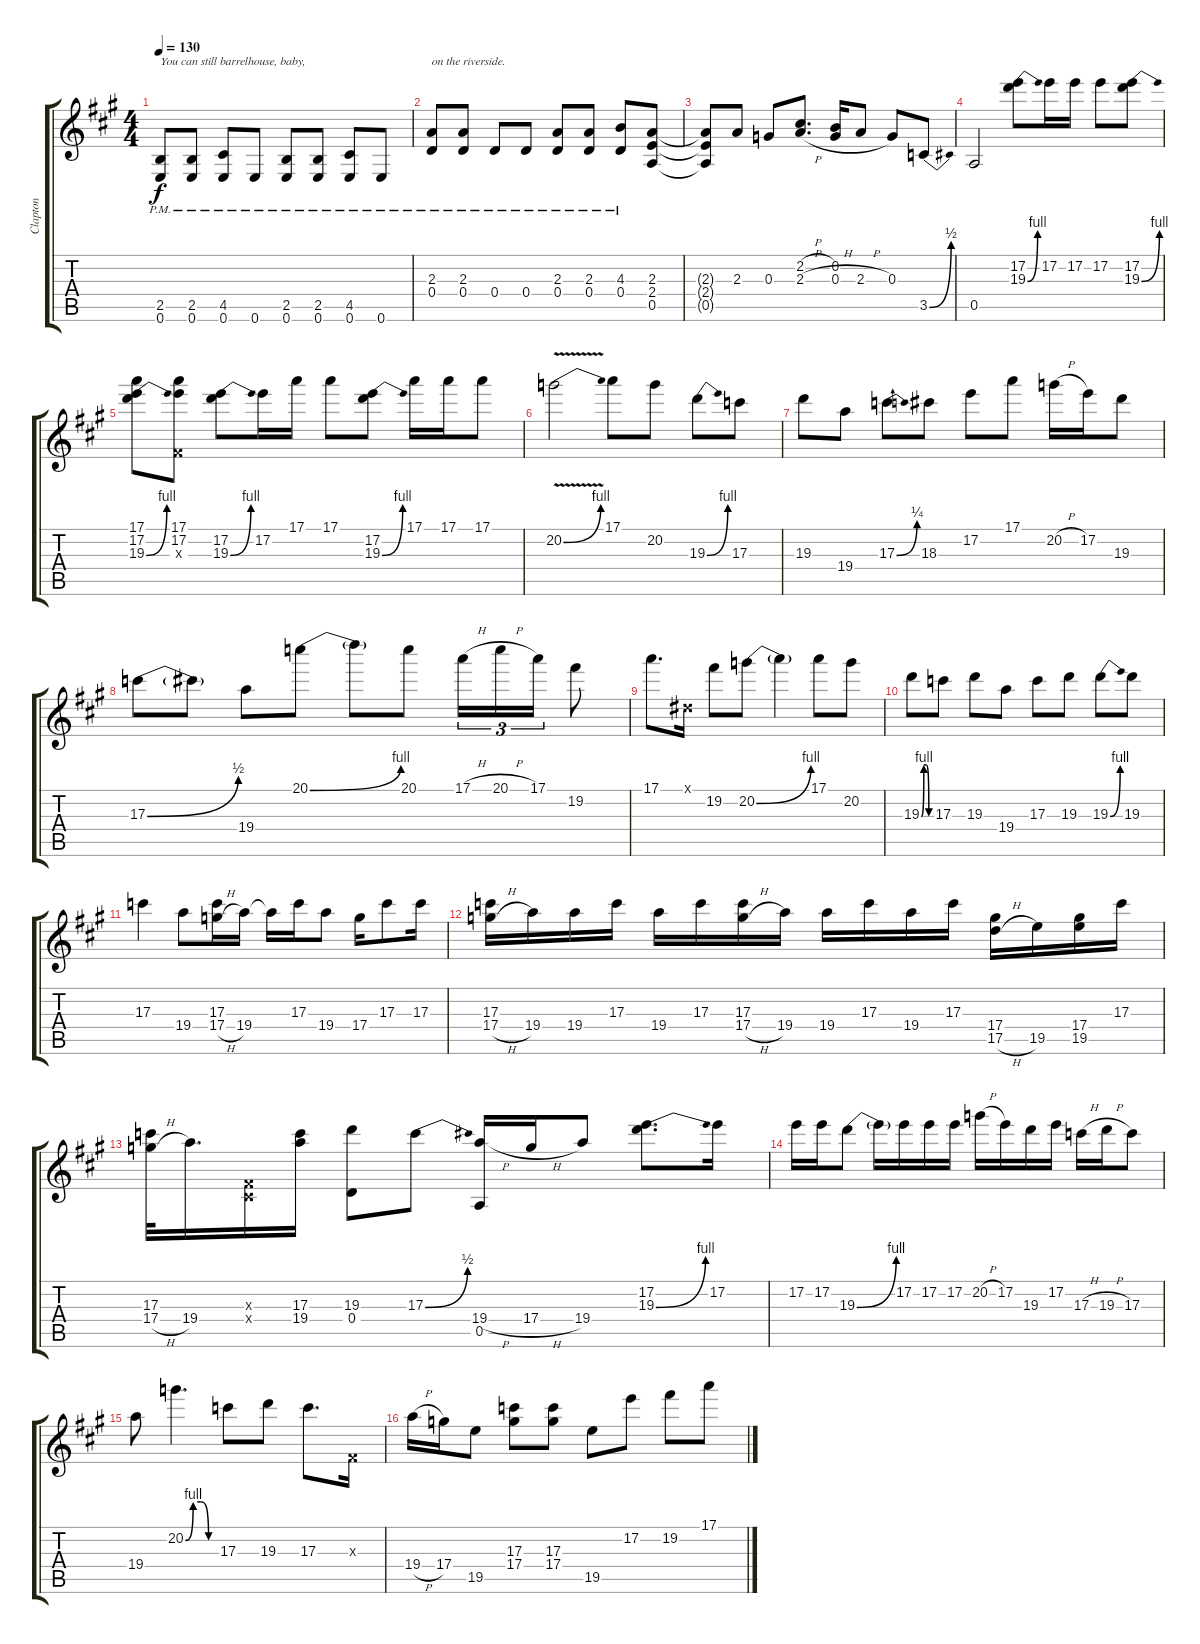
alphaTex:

\track ("Clapton" "Clapton") {instrument overdrivenguitar}
\staff {score tabs}
\tuning (E4 B3 G3 D3 A2 E2) {hide}
\ts (4 4)
\tempo 130
\clef g2
\ks a
(2.5{pm} 0.6{pm}).8{txt "You can still barrelhouse, baby," dy f} (2.5{pm} 0.6{pm}).8 (4.5{pm} 0.6{pm}).8 0.6{pm}.8 (2.5{pm} 0.6{pm}).8 (2.5{pm} 0.6{pm}).8 (4.5{pm} 0.6{pm}).8 0.6{pm}.8 |
(2.3{pm} 0.4{pm}).8{txt "on the riverside."} (2.3{pm} 0.4{pm}).8 0.4{pm}.8 0.4{pm}.8 (2.3{pm} 0.4{pm}).8 (2.3{pm} 0.4{pm}).8 (4.3{pm} 0.4{pm}).8 (2.3 2.4 0.5).8{volume 16} |
(2.3{t} 2.4{t} 0.5{t}).8 2.3.8 0.3.8 (2.2{h} 2.3{h}).8{d} (0.2 0.3{h}).16 2.3{h}.8 0.3.8 3.5{be (bend 0 0 60 2)}.8 |
0.5.2 (17.2 19.3{be (bend 0 0 60 4)}).8 17.2.16 17.2.16 17.2.8 (17.2 19.3{be (bend 0 0 60 4)}).8 |
(17.1 17.2 19.3{be (bend 0 0 60 4)}).8 (17.1 17.2 -1.3{x}).8 (17.2 19.3{be (bend 0 0 60 4)}).8 17.2.16 17.1.16 17.1.8 (17.2 19.3{be (bend 0 0 60 4)}).8 17.1.16 17.1.16 17.1.8 |
20.2{be (bend 0 0 60 4) v}.2 17.1.8 20.2.8 19.3{be (bend 0 0 60 4)}.8 17.3.8 |
19.3.8 19.4.8 17.3{be (bend 0 0 60 1)}.8 18.3.8 17.2.8 17.1.8 20.2{h}.16 17.2.16 19.3.8 |
17.3{be (bend 0 0 60 2)}.8 17.3{t}.8 19.4.8 20.1{be (bend 0 0 60 4)}.8 20.1{t}.8 20.1.8 17.1{h}.16{tu (3 2)} 20.1{h}.16{tu (3 2)} 17.1.16{tu (3 2)} 19.2.8 |
17.1.8{d} -1.1{x}.16 19.2.8 20.2{be (bend 0 0 60 4)}.8 20.2{t}.4 17.1.8 20.2.8 |
19.3{be (custom 0 0 15 4 30 4 45 0 60 0)}.8 17.3.8 19.3.8 19.4.8 17.3.8 19.3.8 19.3{be (bend 0 0 60 4)}.8 19.3.8 |
17.3.4 19.4.8 (17.3 17.4{h}).16 19.4.16 19.4{t}.16 17.3.16 19.4.8 17.4.16 17.3.8 17.3.16 |
(17.3 17.4{h}).16 19.4.16 19.4.16 17.3.16 19.4.16 17.3.16 (17.3 17.4{h}).16 19.4.16 19.4.16 17.3.16 19.4.16 17.3.16 (17.4 17.5{h}).16 19.5.16 (17.4 19.5).16 17.3.16 |
(17.3 17.4{h}).32 19.4.16{d} (-1.3{x} -1.4{x}).16 (17.3 19.4).16 (19.3 0.4).8 17.3{be (bend 0 0 60 2)}.8 (19.4{h} 0.5).16 17.4{h}.16 19.4.8 (17.2 19.3{be (bend 0 0 60 4)}).8{d} 17.2.16 |
17.2.16 17.2.16 19.3{be (bend 0 0 60 4)}.8 19.3{t}.16 17.2.16 17.2.16 17.2.16 20.2{h}.16 17.2.16 19.3.16 17.2.16 17.3{h}.16 19.3{h}.16 17.3.8 |
19.4.8 20.2{be (custom 0 0 15 4 30 4 45 0 60 0)}.4{d} 17.3.8 19.3.8 17.3.8{d} -1.3{x}.16 |
19.4{h}.16 17.4.16 19.5.8 (17.3 17.4).8 (17.3 17.4).8 19.5.8 17.2.8 19.2.8 17.1.8
